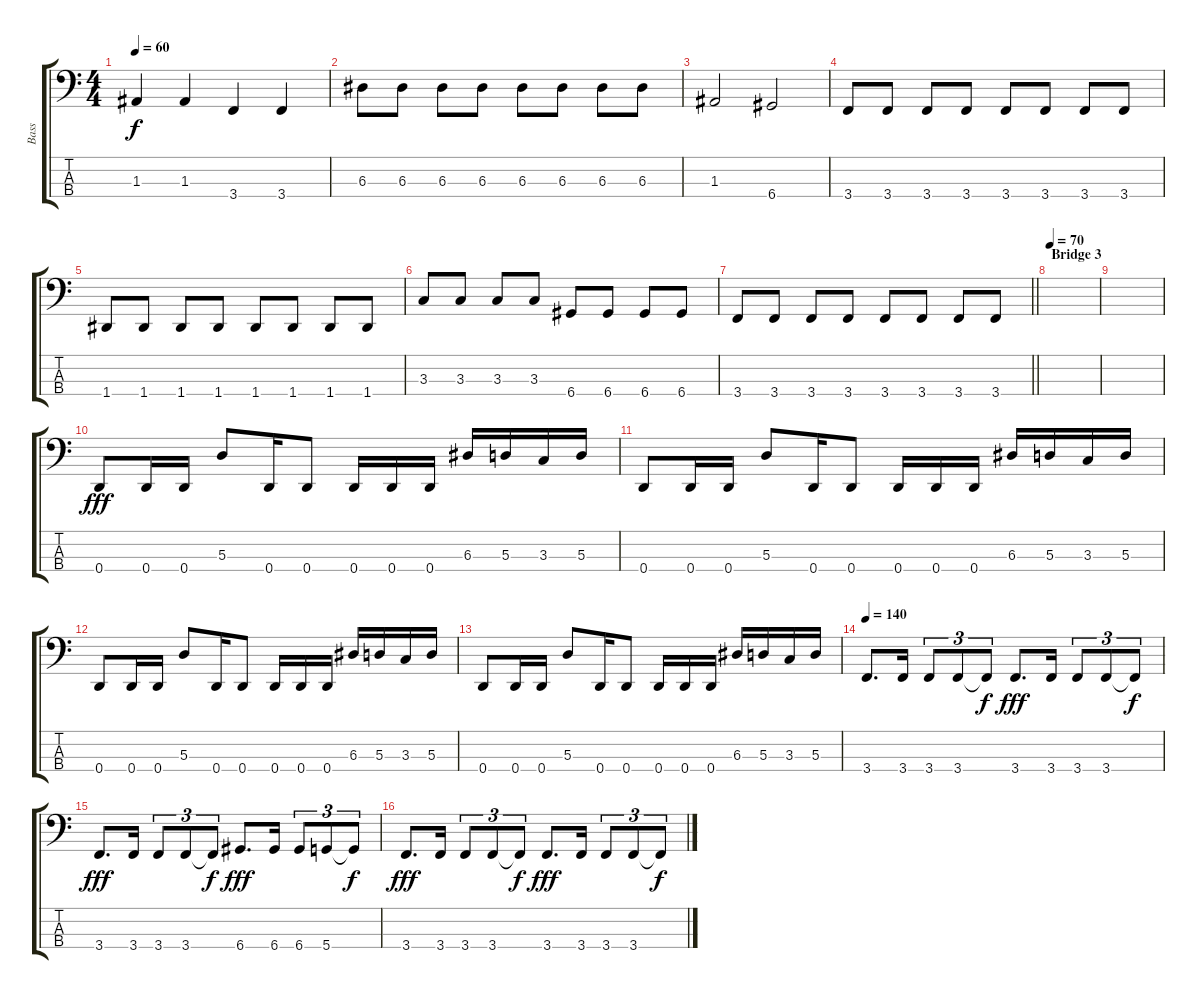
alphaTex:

\track ("Bass" "Bass") {instrument electricbasspick}
\staff {score tabs}
\tuning (G2 D2 A1 D1) {hide}
\ts (4 4)
\tempo 60
\clef f4
\ks c
1.3.4{dy f} 1.3.4 3.4.4 3.4.4 |
6.3.8 6.3.8 6.3.8 6.3.8 6.3.8 6.3.8 6.3.8 6.3.8 |
1.3.2 6.4.2 |
3.4.8 3.4.8 3.4.8 3.4.8 3.4.8 3.4.8 3.4.8 3.4.8 |
1.4.8 1.4.8 1.4.8 1.4.8 1.4.8 1.4.8 1.4.8 1.4.8 |
3.3.8 3.3.8 3.3.8 3.3.8 6.4.8 6.4.8 6.4.8 6.4.8 |
\barLineRight lightlight
3.4.8 3.4.8 3.4.8 3.4.8 3.4.8 3.4.8 3.4.8 3.4.8 |
\section ("" "Bridge 3")
\tempo 70
|
|
0.4.8{dy fff} 0.4.16 0.4.16 5.3.8 0.4.16 0.4.8 0.4.16 0.4.16 0.4.16 6.3.16 5.3.16 3.3.16 5.3.16 |
0.4.8 0.4.16 0.4.16 5.3.8 0.4.16 0.4.8 0.4.16 0.4.16 0.4.16 6.3.16 5.3.16 3.3.16 5.3.16 |
0.4.8 0.4.16 0.4.16 5.3.8 0.4.16 0.4.8 0.4.16 0.4.16 0.4.16 6.3.16 5.3.16 3.3.16 5.3.16 |
0.4.8 0.4.16 0.4.16 5.3.8 0.4.16 0.4.8 0.4.16 0.4.16 0.4.16 6.3.16 5.3.16 3.3.16 5.3.16 |
\tempo 140
3.4.8{d} 3.4.16 3.4.8{tu (3 2)} 3.4.8{tu (3 2)} 3.4{t}.8{tu (3 2) dy f} 3.4.8{d dy fff} 3.4.16 3.4.8{tu (3 2)} 3.4.8{tu (3 2)} 3.4{t}.8{tu (3 2) dy f} |
3.4.8{d dy fff} 3.4.16 3.4.8{tu (3 2)} 3.4.8{tu (3 2)} 3.4{t}.8{tu (3 2) dy f} 6.4.8{d dy fff} 6.4.16 6.4.8{tu (3 2)} 5.4.8{tu (3 2)} 5.4{t}.8{tu (3 2) dy f} |
3.4.8{d dy fff} 3.4.16 3.4.8{tu (3 2)} 3.4.8{tu (3 2)} 3.4{t}.8{tu (3 2) dy f} 3.4.8{d dy fff} 3.4.16 3.4.8{tu (3 2)} 3.4.8{tu (3 2)} 3.4{t}.8{tu (3 2) dy f}
